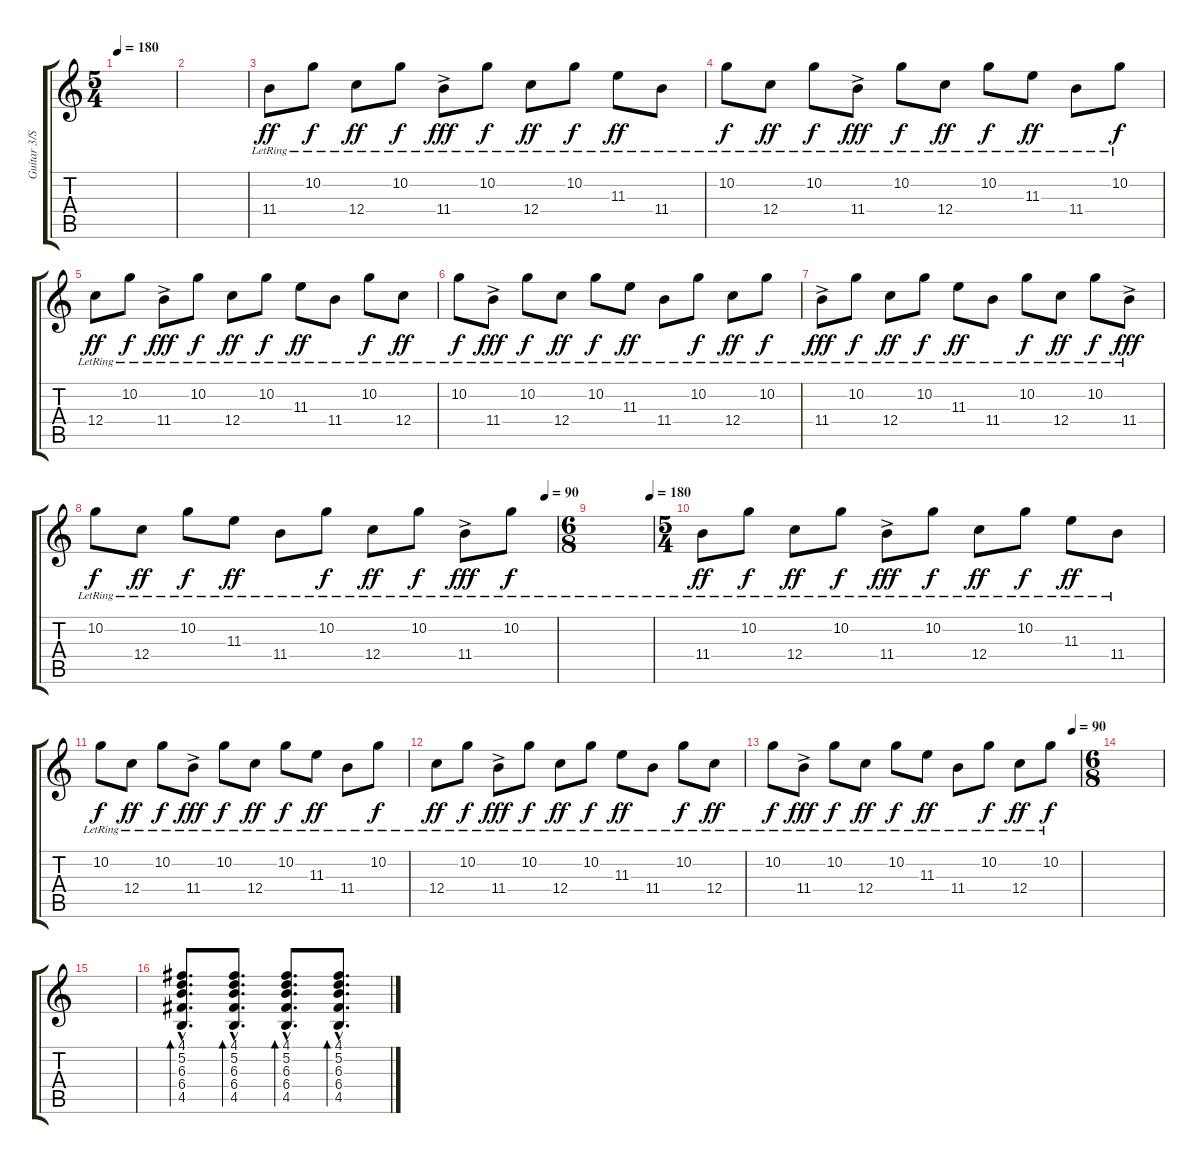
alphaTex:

\track ("Guitar 3/Sitar" "Guitar 3/S") {instrument acousticguitarsteel}
\staff {score tabs}
\tuning (D4 A3 F3 C3 G2 C2) {hide}
\ts (5 4)
\tempo 180
\clef g2
\ks c
|
|
11.4{lr}.8{dy ff} 10.2{lr}.8{dy f} 12.4{lr}.8{dy ff} 10.2{lr}.8{dy f} 11.4{ac lr}.8{dy fff} 10.2{lr}.8{dy f} 12.4{lr}.8{dy ff} 10.2{lr}.8{dy f} 11.3{lr}.8{dy ff} 11.4{lr}.8 |
10.2{lr}.8{dy f} 12.4{lr}.8{dy ff} 10.2{lr}.8{dy f} 11.4{ac lr}.8{dy fff} 10.2{lr}.8{dy f} 12.4{lr}.8{dy ff} 10.2{lr}.8{dy f} 11.3{lr}.8{dy ff} 11.4{lr}.8 10.2{lr}.8{dy f} |
12.4{lr}.8{dy ff} 10.2{lr}.8{dy f} 11.4{ac lr}.8{dy fff} 10.2{lr}.8{dy f} 12.4{lr}.8{dy ff} 10.2{lr}.8{dy f} 11.3{lr}.8{dy ff} 11.4{lr}.8 10.2{lr}.8{dy f} 12.4{lr}.8{dy ff} |
10.2{lr}.8{dy f} 11.4{ac lr}.8{dy fff} 10.2{lr}.8{dy f} 12.4{lr}.8{dy ff} 10.2{lr}.8{dy f} 11.3{lr}.8{dy ff} 11.4{lr}.8 10.2{lr}.8{dy f} 12.4{lr}.8{dy ff} 10.2{lr}.8{dy f} |
11.4{ac lr}.8{dy fff} 10.2{lr}.8{dy f} 12.4{lr}.8{dy ff} 10.2{lr}.8{dy f} 11.3{lr}.8{dy ff} 11.4{lr}.8 10.2{lr}.8{dy f} 12.4{lr}.8{dy ff} 10.2{lr}.8{dy f} 11.4{ac lr}.8{dy fff} |
\tempo (90 0.975)
10.2{lr}.8{dy f} 12.4{lr}.8{dy ff} 10.2{lr}.8{dy f} 11.3{lr}.8{dy ff} 11.4{lr}.8 10.2{lr}.8{dy f} 12.4{lr}.8{dy ff} 10.2{lr}.8{dy f} 11.4{ac lr}.8{dy fff} 10.2{lr}.8{dy f} |
\ts (6 8)
\tempo (180 0.9583333333333334)
|
\ts (5 4)
11.4{lr}.8{dy ff} 10.2{lr}.8{dy f} 12.4{lr}.8{dy ff} 10.2{lr}.8{dy f} 11.4{ac lr}.8{dy fff} 10.2{lr}.8{dy f} 12.4{lr}.8{dy ff} 10.2{lr}.8{dy f} 11.3{lr}.8{dy ff} 11.4{lr}.8 |
10.2{lr}.8{dy f} 12.4{lr}.8{dy ff} 10.2{lr}.8{dy f} 11.4{ac lr}.8{dy fff} 10.2{lr}.8{dy f} 12.4{lr}.8{dy ff} 10.2{lr}.8{dy f} 11.3{lr}.8{dy ff} 11.4{lr}.8 10.2{lr}.8{dy f} |
12.4{lr}.8{dy ff} 10.2{lr}.8{dy f} 11.4{ac lr}.8{dy fff} 10.2{lr}.8{dy f} 12.4{lr}.8{dy ff} 10.2{lr}.8{dy f} 11.3{lr}.8{dy ff} 11.4{lr}.8 10.2{lr}.8{dy f} 12.4{lr}.8{dy ff} |
\tempo (90 0.975)
10.2{lr}.8{dy f} 11.4{ac lr}.8{dy fff} 10.2{lr}.8{dy f} 12.4{lr}.8{dy ff} 10.2{lr}.8{dy f} 11.3{lr}.8{dy ff} 11.4{lr}.8 10.2{lr}.8{dy f} 12.4{lr}.8{dy ff} 10.2{lr}.8{dy f} |
\ts (6 8)
|
|
(4.1{hac} 5.2{hac} 6.3{hac} 6.4{hac} 4.5{hac}).8{d bd 120} (4.1{hac} 5.2{hac} 6.3{hac} 6.4{hac} 4.5{hac}).8{d bd 120} (4.1{hac} 5.2{hac} 6.3{hac} 6.4{hac} 4.5{hac}).8{d bd 120} (4.1{hac} 5.2{hac} 6.3{hac} 6.4{hac} 4.5{hac}).8{d bd 120}
